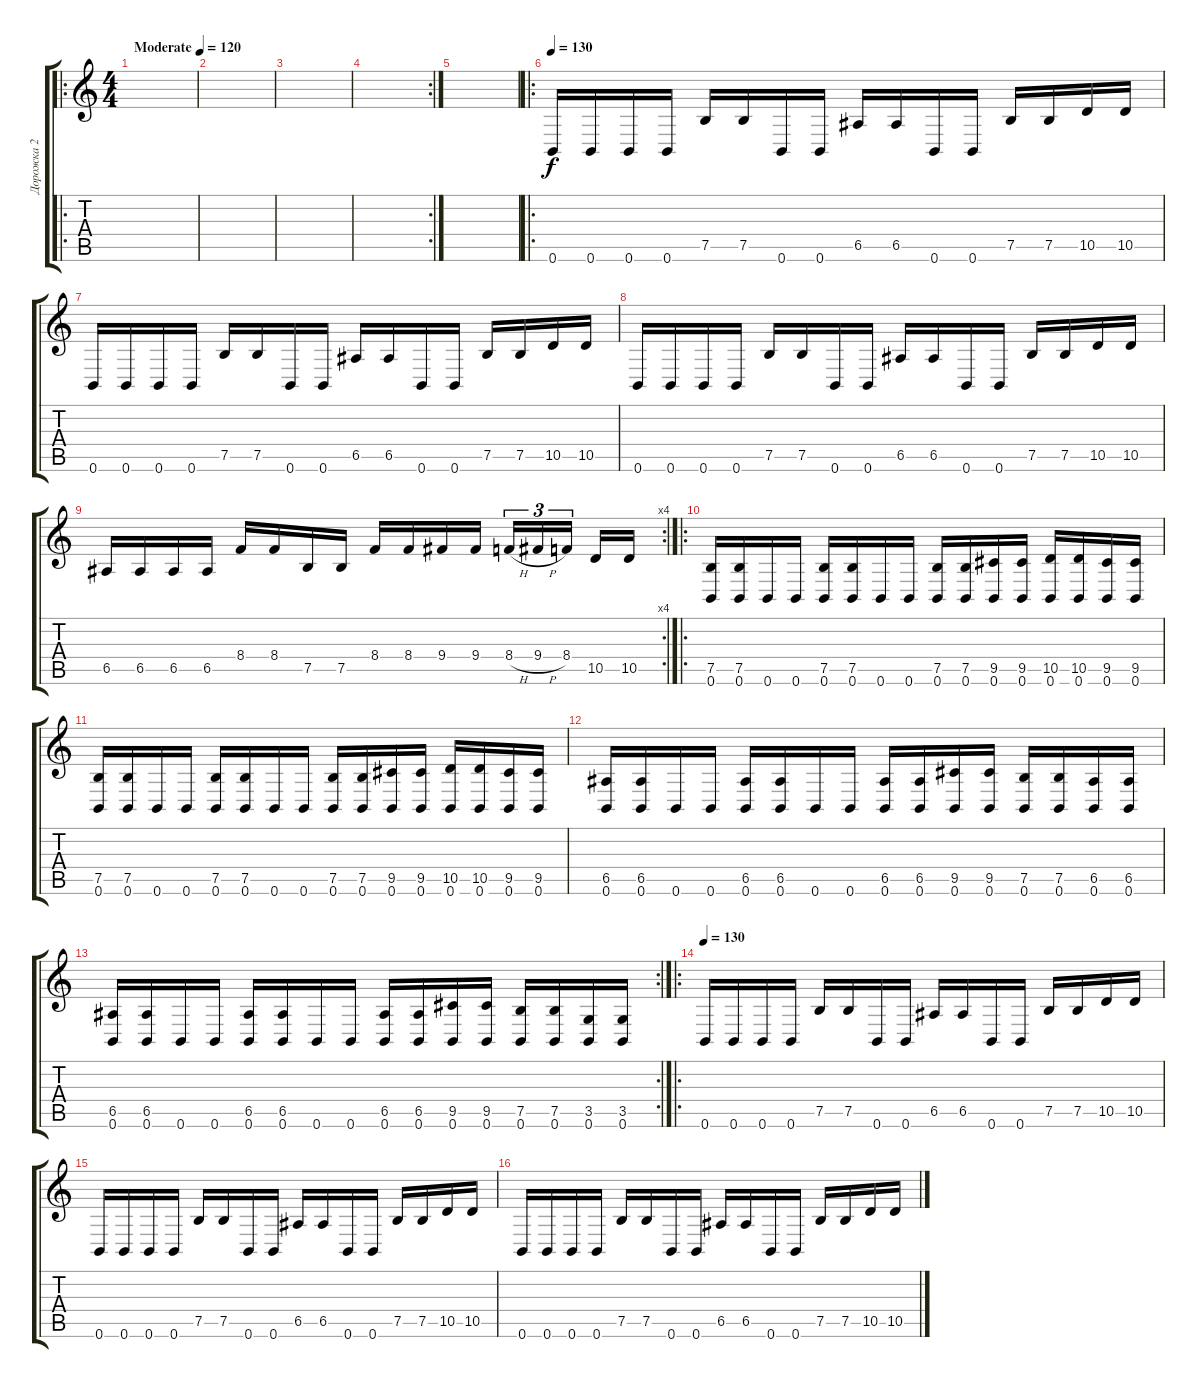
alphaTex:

\track ("Дорожка 2" "Дорожка 2") {instrument overdrivenguitar}
\staff {score tabs}
\tuning (B3 Gb3 D3 A2 E2 B1) {hide}
\ro
\ts (4 4)
\tempo (120 "Moderate")
\tempo 100
\tempo (120 "Moderate")
\clef g2
\ks c
|
|
|
\rc 2
|
|
\ro
\tempo 130
0.6.16 0.6.16 0.6.16 0.6.16 7.5.16 7.5.16 0.6.16 0.6.16 6.5.16 6.5.16 0.6.16 0.6.16 7.5.16 7.5.16 10.5.16 10.5.16 |
0.6.16 0.6.16 0.6.16 0.6.16 7.5.16 7.5.16 0.6.16 0.6.16 6.5.16 6.5.16 0.6.16 0.6.16 7.5.16 7.5.16 10.5.16 10.5.16 |
0.6.16 0.6.16 0.6.16 0.6.16 7.5.16 7.5.16 0.6.16 0.6.16 6.5.16 6.5.16 0.6.16 0.6.16 7.5.16 7.5.16 10.5.16 10.5.16 |
\rc 4
6.5.16 6.5.16 6.5.16 6.5.16 8.4.16 8.4.16 7.5.16 7.5.16 8.4.16 8.4.16 9.4.16 9.4.16 8.4{h}.16{tu (3 2)} 9.4{h}.16{tu (3 2)} 8.4.16{tu (3 2) beam splitsecondary} 10.5.16 10.5.16 |
\ro
(7.5 0.6).16 (7.5 0.6).16 0.6.16 0.6.16 (7.5 0.6).16 (7.5 0.6).16 0.6.16 0.6.16 (7.5 0.6).16 (7.5 0.6).16 (9.5 0.6).16 (9.5 0.6).16 (10.5 0.6).16 (10.5 0.6).16 (9.5 0.6).16 (9.5 0.6).16 |
(7.5 0.6).16 (7.5 0.6).16 0.6.16 0.6.16 (7.5 0.6).16 (7.5 0.6).16 0.6.16 0.6.16 (7.5 0.6).16 (7.5 0.6).16 (9.5 0.6).16 (9.5 0.6).16 (10.5 0.6).16 (10.5 0.6).16 (9.5 0.6).16 (9.5 0.6).16 |
(6.5 0.6).16 (6.5 0.6).16 0.6.16 0.6.16 (6.5 0.6).16 (6.5 0.6).16 0.6.16 0.6.16 (6.5 0.6).16 (6.5 0.6).16 (9.5 0.6).16 (9.5 0.6).16 (7.5 0.6).16 (7.5 0.6).16 (6.5 0.6).16 (6.5 0.6).16 |
\rc 2
(6.5 0.6).16 (6.5 0.6).16 0.6.16 0.6.16 (6.5 0.6).16 (6.5 0.6).16 0.6.16 0.6.16 (6.5 0.6).16 (6.5 0.6).16 (9.5 0.6).16 (9.5 0.6).16 (7.5 0.6).16 (7.5 0.6).16 (3.5 0.6).16 (3.5 0.6).16 |
\ro
\tempo 130
0.6.16 0.6.16 0.6.16 0.6.16 7.5.16 7.5.16 0.6.16 0.6.16 6.5.16 6.5.16 0.6.16 0.6.16 7.5.16 7.5.16 10.5.16 10.5.16 |
0.6.16 0.6.16 0.6.16 0.6.16 7.5.16 7.5.16 0.6.16 0.6.16 6.5.16 6.5.16 0.6.16 0.6.16 7.5.16 7.5.16 10.5.16 10.5.16 |
0.6.16 0.6.16 0.6.16 0.6.16 7.5.16 7.5.16 0.6.16 0.6.16 6.5.16 6.5.16 0.6.16 0.6.16 7.5.16 7.5.16 10.5.16 10.5.16
